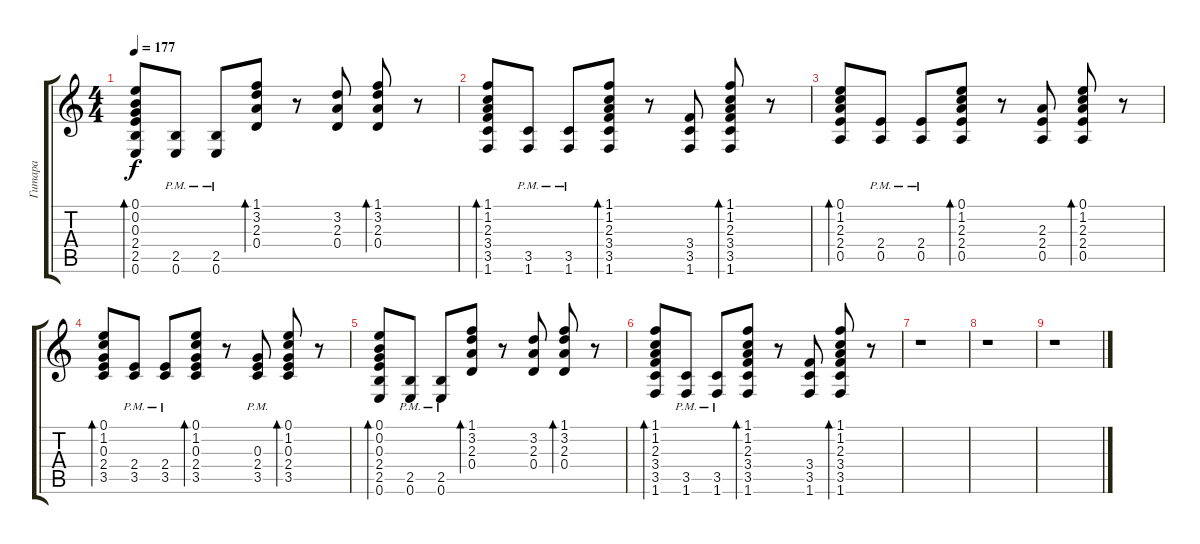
\track ("Гитара" "Гитара") {instrument electricguitarclean}
\staff {score tabs}
\tuning (E4 B3 G3 D3 A2 E2) {hide}
\ts (4 4)
\tempo 177
\clef g2
\ks c
(0.1 0.2 0.3 2.4 2.5 0.6).8{bd 60 dy f} (2.5{pm} 0.6{pm}).8 (2.5{pm} 0.6{pm}).8 (1.1 3.2 2.3 0.4).8{bd 60} r.8 (3.2 2.3 0.4).8 (1.1 3.2 2.3 0.4).8{bd 60} r.8 |
(1.1 1.2 2.3 3.4 3.5 1.6).8{bd 60} (3.5{pm} 1.6{pm}).8 (3.5{pm} 1.6).8 (1.1 1.2 2.3 3.4 3.5 1.6).8{bd 60} r.8 (3.4 3.5 1.6).8 (1.1 1.2 2.3 3.4 3.5 1.6).8{bd 60} r.8 |
(0.1 1.2 2.3 2.4 0.5).8{bd 60} (2.4{pm} 0.5{pm}).8 (2.4{pm} 0.5{pm}).8 (0.1 1.2 2.3 2.4 0.5).8{bd 60} r.8 (2.3 2.4 0.5).8 (0.1 1.2 2.3 2.4 0.5).8{bd 60} r.8 |
(0.1 1.2 0.3 2.4 3.5).8{bd 60} (2.4{pm} 3.5{pm}).8 (2.4 3.5{pm}).8 (0.1 1.2 0.3 2.4 3.5).8{bd 60} r.8 (0.3 2.4 3.5{pm}).8 (0.1 1.2 0.3 2.4 3.5).8{bd 60} r.8 |
(0.1 0.2 0.3 2.4 2.5 0.6).8{bd 60} (2.5{pm} 0.6{pm}).8 (2.5{pm} 0.6{pm}).8 (1.1 3.2 2.3 0.4).8{bd 60} r.8 (3.2 2.3 0.4).8 (1.1 3.2 2.3 0.4).8{bd 60} r.8 |
(1.1 1.2 2.3 3.4 3.5 1.6).8{bd 60} (3.5{pm} 1.6{pm}).8 (3.5{pm} 1.6).8 (1.1 1.2 2.3 3.4 3.5 1.6).8{bd 60} r.8 (3.4 3.5 1.6).8 (1.1 1.2 2.3 3.4 3.5 1.6).8{bd 60} r.8 |
r.1 |
r.1 |
r.1
